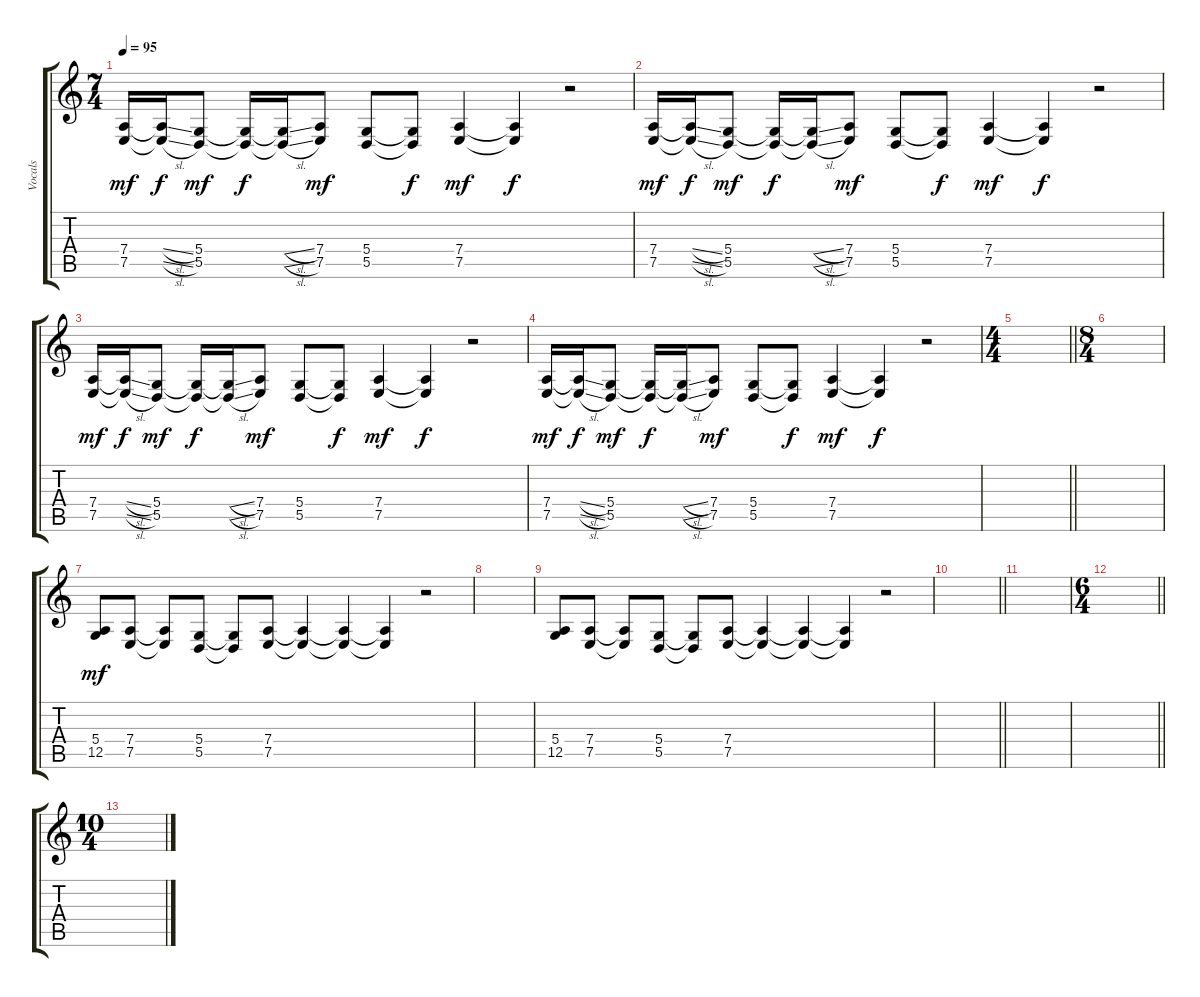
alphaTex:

\track ("Vocals" "Vocals") {instrument pad5bowed}
\staff {score tabs}
\tuning (E4 B3 G3 D3 A2 D2) {hide}
\ts (7 4)
\section ("" "")
\tempo 95
\clef g2
\ks c
(7.4 7.5).16{dy mf instrument pad5bowed} (7.4{sl t} 7.5{sl t}).16{dy f} (5.4 5.5).8{dy mf} (5.4{t} 5.5{t}).16{dy f} (5.4{sl t} 5.5{sl t}).16 (7.4 7.5).8{dy mf} (5.4 5.5).8 (5.4{t} 5.5{t}).8{dy f} (7.4 7.5).4{dy mf} (7.4{t} 7.5{t}).4{dy f} r.2 |
(7.4 7.5).16{dy mf} (7.4{sl t} 7.5{sl t}).16{dy f} (5.4 5.5).8{dy mf} (5.4{t} 5.5{t}).16{dy f} (5.4{sl t} 5.5{sl t}).16 (7.4 7.5).8{dy mf} (5.4 5.5).8 (5.4{t} 5.5{t}).8{dy f} (7.4 7.5).4{dy mf} (7.4{t} 7.5{t}).4{dy f} r.2 |
(7.4 7.5).16{dy mf} (7.4{sl t} 7.5{sl t}).16{dy f} (5.4 5.5).8{dy mf} (5.4{t} 5.5{t}).16{dy f} (5.4{sl t} 5.5{sl t}).16 (7.4 7.5).8{dy mf} (5.4 5.5).8 (5.4{t} 5.5{t}).8{dy f} (7.4 7.5).4{dy mf} (7.4{t} 7.5{t}).4{dy f} r.2 |
(7.4 7.5).16{dy mf} (7.4{sl t} 7.5{sl t}).16{dy f} (5.4 5.5).8{dy mf} (5.4{t} 5.5{t}).16{dy f} (5.4{sl t} 5.5{sl t}).16 (7.4 7.5).8{dy mf} (5.4 5.5).8 (5.4{t} 5.5{t}).8{dy f} (7.4 7.5).4{dy mf} (7.4{t} 7.5{t}).4{dy f} r.2 |
\ts (4 4)
\barLineRight lightlight
|
\ts (8 4)
\section ("" "")
|
(5.4 12.5).8{dy mf} (7.4 7.5).8 (7.4{t} 7.5{t}).8 (5.4 5.5).8 (5.4{t} 5.5{t}).8 (7.4 7.5).8 (7.4{t} 7.5{t}).4 (7.4{t} 7.5{t}).4 (7.4{t} 7.5{t}).4 r.2 |
|
(5.4 12.5).8 (7.4 7.5).8 (7.4{t} 7.5{t}).8 (5.4 5.5).8 (5.4{t} 5.5{t}).8 (7.4 7.5).8 (7.4{t} 7.5{t}).4 (7.4{t} 7.5{t}).4 (7.4{t} 7.5{t}).4 r.2 |
\barLineRight lightlight
|
|
\ts (6 4)
\barLineRight lightlight
|
\ts (10 4)
\section ("" "")
